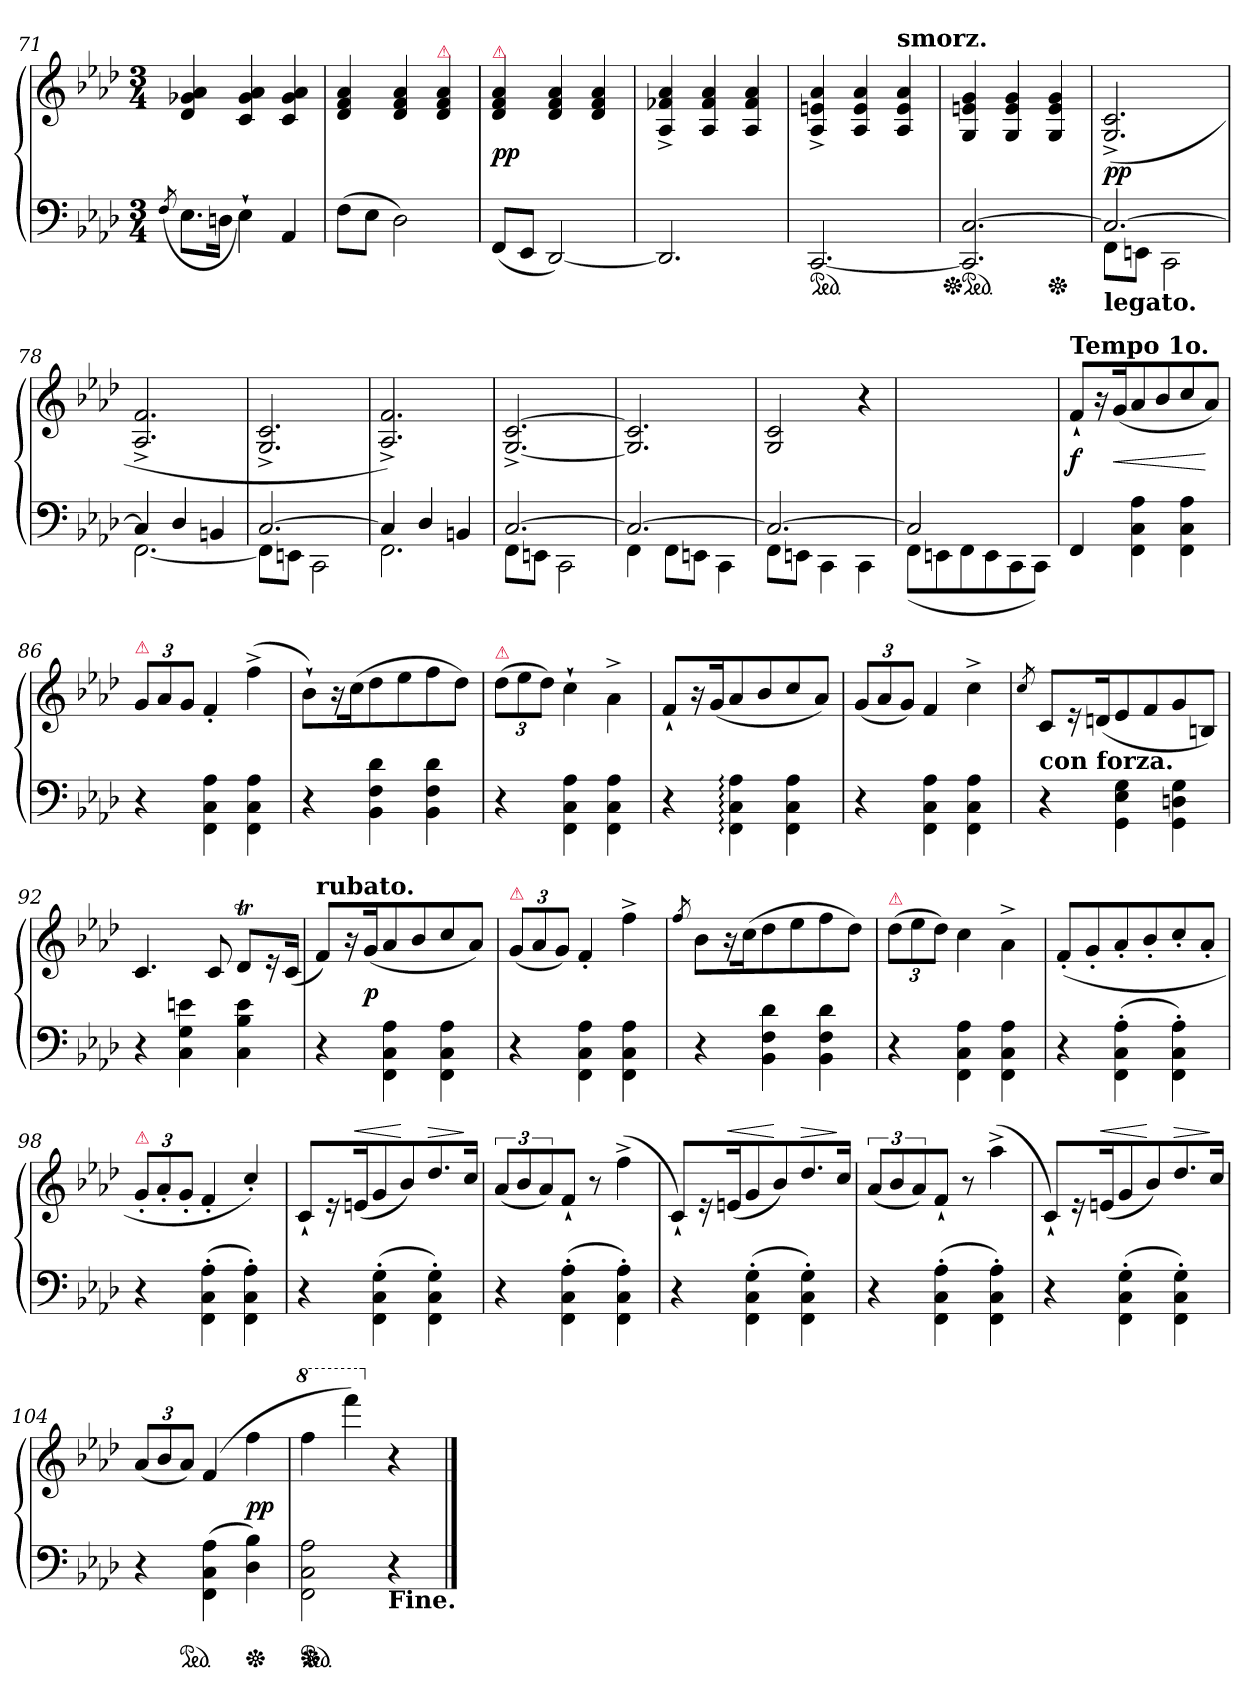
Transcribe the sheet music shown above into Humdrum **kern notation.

**kern	**kern	**dynam
*part1	*part1	*part1
*staff2	*staff1	*staff1/2
*clefF4	*clefG2	*
*k[b-e-a-d-]	*k[b-e-a-d-]	*
*f:	*f:	*
*M3/4	*M3/4	*
=71	=71	=71
(>8qF/	.	.
8.E-L	4d- 4g-X 4a-	.
16DnJk	.	.
4E-`)	4c 4g- 4a-	.
4AA-	4c 4g- 4a-	.
=72	=72	=72
(>8FL	4d- 4f 4a-	.
8E-J	.	.
2D-)	4d- 4f 4a-	.
!	!LO:TX:a:color=crimson:t=⚠	!
.	4d- 4f 4a-	.
=73	=73	=73
!	!LO:TX:a:i:color=crimson:t=⚠	!
(<8FFL	4d- 4f 4a-	pp
8EE-J	.	.
[2DD-)	4d- 4f 4a-	.
.	4d- 4f 4a-	.
=74	=74	=74
2.DD-/]	4A-^>/ 4f-X^>/ 4a-^>/	.
.	4A-/ 4f-/ 4a-/	.
.	4A-/ 4f-/ 4a-/	.
=75	=75	=75
*ped	*	*
[2.CC/	4A-^>/ 4en^>/ 4a-^>/	.
.	4A-/ 4e/ 4a-/	.
!	!LO:TX:a:B:t=smorz.	!
.	4A-/ 4e/ 4a-/	.
=76	=76	=76
*Xped	*	*
*ped	*	*
2.CC]/ [>2.C/	4G/ 4en/ 4g/	.
.	4G/ 4e/ 4g/	.
*Xped	*	*
.	4G/ 4e/ 4g/	.
=77	=77	=77
*^	*	*
!LO:TX:b:B:t=legato.	!	!	!
2.C_	8FF\L	(>2.G^>/ 2.c^>/	pp
.	8EEn\J	.	.
.	2CC\	.	.
=78	=78	=78	=78
4C]	[2.FF\	2.A-^>/ 2.f^>/	.
4D-	.	.	.
4BBn	.	.	.
=79	=79	=79	=79
[2.C	8FF\L]	2.G^>/ 2.c^>/	.
.	8EEn\J	.	.
.	2CC\	.	.
=80	=80	=80	=80
4C]	2.FF\	2.A-^>/ 2.f^>/)	.
4D-	.	.	.
4BBn	.	.	.
=81	=81	=81	=81
[2.C	8FF\L	[2.G^>/ [2.c^>/	.
.	8EEn\J	.	.
.	2CC\	.	.
=82	=82	=82	=82
2.C_	4FF\	2.G]/ 2.c]/	.
.	8FF\L	.	.
.	8EEn\J	.	.
.	4CC\	.	.
=83	=83	=83	=83
2.C_	8FF\L	2G/ 2c/	.
.	8EEn\J	.	.
.	4CC\	.	.
.	4CC\	4r	.
=84	=84	=84	=84
2C]	(>8FFL	2.ryy	.
.	8EEn	.	.
.	8FF	.	.
.	8EE	.	.
4ryy	8CC	.	.
.	8CCJ)	.	.
=85	=85	=85	=85
!	!	!LO:TX:a:B:t=Tempo 1o.	!
*v	*v	*	*
4FF	8f`L	f
.	16r	.
.	(<16gK	<
4FF\ 4C\ 4A-\	8a-	.
.	8b-	.
4FF\ 4C\ 4A-\	8cc	.
.	8a-J)	[
=86	=86	=86
!	!LO:TX:a:color=crimson:t=⚠	!
4r	12gL	.
.	12a-	.
.	12gJ	.
4FF\ 4C\ 4A-\	4f'	.
4FF\ 4C\ 4A-\	(>4ff^<	.
=87	=87	=87
4r	8b-`L)	.
.	16r	.
.	(>16ccK	.
4BB- 4F 4d-	8dd-	.
.	8ee-	.
4BB- 4F 4d-	8ff	.
.	8dd-J)	.
=88	=88	=88
!	!LO:TX:a:color=crimson:t=⚠	!
4r	(>12dd-L	.
.	12ee-	.
.	12dd-J)	.
4FF\ 4C\ 4A-\	4cc`	.
4FF\ 4C\ 4A-\	4a-^>\	.
=89	=89	=89
4r	8f`L	.
.	16r	.
.	(<16gK	.
4FF:\ 4C:\ 4A-:\	8a-	.
.	8b-	.
4FF\ 4C\ 4A-\	8cc	.
.	8a-J)	.
=90	=90	=90
4r	(12gL	.
.	12a-	.
.	12gJ)	.
4FF\ 4C\ 4A-\	4f	.
4FF\ 4C\ 4A-\	4cc^	.
=91	=91	=91
.	8qcc/	.
!	!LO:TX:b:B:t=con forza.	!
4r	8cL	.
.	16r	.
.	(<16dnK	.
4GG\ 4E-\ 4G\	8e-	.
.	8f	.
4GG\ 4Dn\ 4G\	8g	.
.	8BnJ)	.
=92	=92	=92
4r	4.c	.
4C 4G 4en	.	.
.	8c	.
4C 4B- 4e	8d-TL	.
.	16r	.
.	(<16cJk	.
=93	=93	=93
!	!LO:TX:a:B:t=rubato.	!
4r	8fL)	.
.	16r	.
.	(<16gK	p
4FF\ 4C\ 4A-\	8a-	.
.	8b-	.
4FF\ 4C\ 4A-\	8cc	.
.	8a-J)	.
=94	=94	=94
!	!LO:TX:a:color=crimson:t=⚠	!
4r	(12gL	.
.	12a-	.
.	12gJ)	.
4FF\ 4C\ 4A-\	4f'	.
4FF\ 4C\ 4A-\	4ff^	.
=95	=95	=95
.	8qff/	.
4r	8b-L	.
.	16r	.
.	(>16ccK	.
4BB- 4F 4d-	8dd-	.
.	8ee-	.
4BB- 4F 4d-	8ff	.
.	8dd-J)	.
=96	=96	=96
!	!LO:TX:a:color=crimson:t=⚠	!
4r	(12dd-L	.
.	12ee-	.
.	12dd-J)	.
4FF\ 4C\ 4A-\	4cc	.
4FF\ 4C\ 4A-\	4a-^\	.
=97	=97	=97
4r	(<8f'L	.
.	8g'	.
(>4FF'\ 4C'\ 4A-'\	8a-'	.
.	8b-'	.
4FF'\ 4C'\ 4A-'\)	8cc'	.
.	8a-'J	.
=98	=98	=98
!	!LO:TX:a:color=crimson:t=⚠	!
4r	12g'L	.
.	12a-'	.
.	12g'J	.
(>4FF'\ 4C'\ 4A-'\	4f'	.
4FF'\ 4C'\ 4A-'\)	4cc'/)	.
=99	=99	=99
4r	8c`L	.
.	16r	.
!	!	!LO:HP:a
.	(<16enK	<
(>4FF'\ 4C'\ 4G'\	8g	.
.	8b-)	[
!	!	!LO:HP:a
4FF'\ 4C'\ 4G'\)	8.dd-	>
.	16ccJk	]
=100	=100	=100
4r	(<12a-L	.
.	12b-	.
.	12a-)	.
(>4FF'\ 4C'\ 4A-'\	8f`J	.
.	8r	.
4FF'\ 4C'\ 4A-'\)	(>4ff^	.
=101	=101	=101
4r	8c`L)	.
.	16r	.
!	!	!LO:HP:a
.	(<16enK	<
(>4FF'\ 4C'\ 4G'\	8g	.
.	8b-)	[
!	!	!LO:HP:a
4FF'\ 4C'\ 4G'\)	8.dd-	>
.	16ccJk	]
=102	=102	=102
4r	(<12a-L	.
.	12b-	.
.	12a-)	.
(>4FF'\ 4C'\ 4A-'\	8f`J	.
.	8r	.
4FF'\ 4C'\ 4A-'\)	(>4aa-^	.
=103	=103	=103
4r	8c`L)	.
.	16r	.
!	!	!LO:HP:a
.	(<16enK	<
(>4FF'\ 4C'\ 4G'\	8g	.
.	8b-)	[
!	!	!LO:HP:a
4FF'\ 4C'\ 4G'\)	8.dd-	>
.	16ccJk	]
=104	=104	=104
4r	(<12a-L	.
.	12b-	.
*ped	*	*
.	12a-J)	.
(>4FF\ 4C\ 4A-\	(>4f	.
*Xped	*	*
4D- 4B-)	4ff	pp
=105	=105	=105
*	*8va	*
*ped	*	*
*Xped	*	*
2FF\ 2C\ 2A-\	4fff	.
.	4ffff)	.
*	*X8va	*
!LO:TX:b:B:t=Fine.	!	!
4r	4r	.
==	==	==
*-	*-	*-
